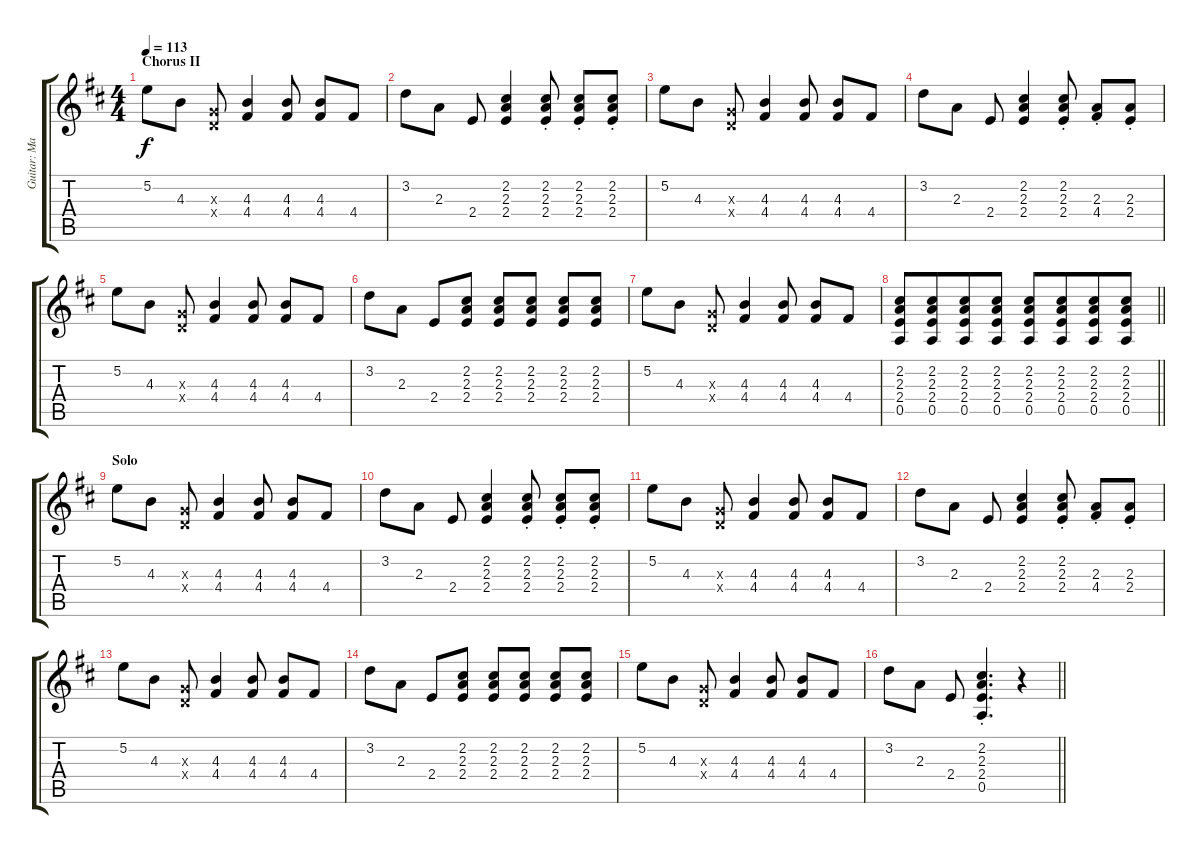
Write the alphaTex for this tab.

\track ("Guitar: Marty" "Guitar: Ma") {instrument distortionguitar}
\staff {score tabs}
\tuning (E4 B3 G3 D3 A2 E2) {hide}
\ts (4 4)
\section ("" "Chorus II")
\tempo 113
\clef g2
\ks d
5.2.8{dy f} 4.3.8 (0.3{x} 0.4{x}).8 (4.3 4.4).4 (4.3 4.4).8 (4.3 4.4).8 4.4.8 |
3.2.8 2.3.8 2.4.8 (2.2 2.3 2.4).4 (2.2{st} 2.3{st} 2.4{st}).8 (2.2{st} 2.3{st} 2.4{st}).8 (2.2{st} 2.3{st} 2.4{st}).8 |
5.2.8 4.3.8 (0.3{x} 0.4{x}).8 (4.3 4.4).4 (4.3 4.4).8 (4.3 4.4).8 4.4.8 |
3.2.8 2.3.8 2.4.8 (2.2 2.3 2.4).4 (2.2{st} 2.3{st} 2.4{st}).8 (2.3{st} 4.4{st}).8 (2.3{st} 2.4{st}).8 |
5.2.8 4.3.8 (0.3{x} 0.4{x}).8 (4.3 4.4).4 (4.3 4.4).8 (4.3 4.4).8 4.4.8 |
3.2.8 2.3.8 2.4.8 (2.2 2.3 2.4).8 (2.2 2.3 2.4).8 (2.2 2.3 2.4).8 (2.2 2.3 2.4).8 (2.2 2.3 2.4).8 |
5.2.8 4.3.8 (0.3{x} 0.4{x}).8 (4.3 4.4).4 (4.3 4.4).8 (4.3 4.4).8 4.4.8 |
\barLineRight lightlight
(2.2 2.3 2.4 0.5).8 (2.2 2.3 2.4 0.5).8{beam merge} (2.2 2.3 2.4 0.5).8 (2.2 2.3 2.4 0.5).8 (2.2 2.3 2.4 0.5).8 (2.2 2.3 2.4 0.5).8{beam merge} (2.2 2.3 2.4 0.5).8 (2.2 2.3 2.4 0.5).8 |
\section ("" "Solo")
5.2.8 4.3.8 (0.3{x} 0.4{x}).8 (4.3 4.4).4 (4.3 4.4).8 (4.3 4.4).8 4.4.8 |
3.2.8 2.3.8 2.4.8 (2.2 2.3 2.4).4 (2.2{st} 2.3{st} 2.4{st}).8 (2.2{st} 2.3{st} 2.4{st}).8 (2.2{st} 2.3{st} 2.4{st}).8 |
5.2.8 4.3.8 (0.3{x} 0.4{x}).8 (4.3 4.4).4 (4.3 4.4).8 (4.3 4.4).8 4.4.8 |
3.2.8 2.3.8 2.4.8 (2.2 2.3 2.4).4 (2.2{st} 2.3{st} 2.4{st}).8 (2.3{st} 4.4{st}).8 (2.3{st} 2.4{st}).8 |
5.2.8 4.3.8 (0.3{x} 0.4{x}).8 (4.3 4.4).4 (4.3 4.4).8 (4.3 4.4).8 4.4.8 |
3.2.8 2.3.8 2.4.8 (2.2 2.3 2.4).8 (2.2 2.3 2.4).8 (2.2 2.3 2.4).8 (2.2 2.3 2.4).8 (2.2 2.3 2.4).8 |
5.2.8 4.3.8 (0.3{x} 0.4{x}).8 (4.3 4.4).4 (4.3 4.4).8 (4.3 4.4).8 4.4.8 |
\barLineRight lightlight
3.2.8 2.3.8 2.4.8 (2.2{st} 2.3{st} 2.4{st} 0.5{st}).4{d} r.4
